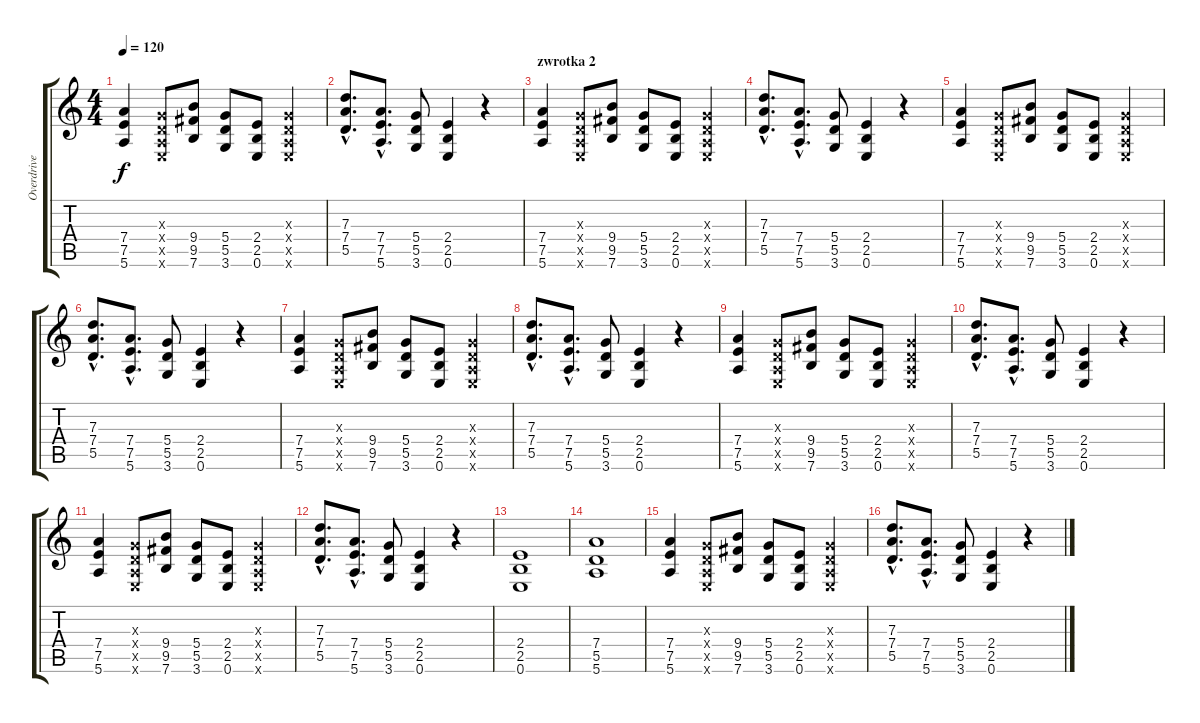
\track ("Overdrive" "Overdrive") {instrument overdrivenguitar}
\staff {score tabs}
\tuning (E4 B3 G3 D3 A2 E2) {hide}
\ts (4 4)
\tempo 120
\clef g2
\ks c
(7.4 7.5 5.6).4{dy f} (0.3{x} 0.4{x} 0.5{x} 0.6{x}).8 (9.4 9.5 7.6).8 (5.4 5.5 3.6).8 (2.4 2.5 0.6).8 (0.3{x} 0.4{x} 0.5{x} 0.6{x}).4 |
(7.3{hac} 7.4{hac} 5.5{hac}).8{d} (7.4{hac} 7.5{hac} 5.6{hac}).8{d} (5.4 5.5 3.6).8 (2.4 2.5 0.6).4 r.4 |
\section ("" "zwrotka 2")
(7.4 7.5 5.6).4 (0.3{x} 0.4{x} 0.5{x} 0.6{x}).8 (9.4 9.5 7.6).8 (5.4 5.5 3.6).8 (2.4 2.5 0.6).8 (0.3{x} 0.4{x} 0.5{x} 0.6{x}).4 |
(7.3{hac} 7.4{hac} 5.5{hac}).8{d} (7.4{hac} 7.5{hac} 5.6{hac}).8{d} (5.4 5.5 3.6).8 (2.4 2.5 0.6).4 r.4 |
(7.4 7.5 5.6).4 (0.3{x} 0.4{x} 0.5{x} 0.6{x}).8 (9.4 9.5 7.6).8 (5.4 5.5 3.6).8 (2.4 2.5 0.6).8 (0.3{x} 0.4{x} 0.5{x} 0.6{x}).4 |
(7.3{hac} 7.4{hac} 5.5{hac}).8{d} (7.4{hac} 7.5{hac} 5.6{hac}).8{d} (5.4 5.5 3.6).8 (2.4 2.5 0.6).4 r.4 |
(7.4 7.5 5.6).4 (0.3{x} 0.4{x} 0.5{x} 0.6{x}).8 (9.4 9.5 7.6).8 (5.4 5.5 3.6).8 (2.4 2.5 0.6).8 (0.3{x} 0.4{x} 0.5{x} 0.6{x}).4 |
(7.3{hac} 7.4{hac} 5.5{hac}).8{d} (7.4{hac} 7.5{hac} 5.6{hac}).8{d} (5.4 5.5 3.6).8 (2.4 2.5 0.6).4 r.4 |
(7.4 7.5 5.6).4 (0.3{x} 0.4{x} 0.5{x} 0.6{x}).8 (9.4 9.5 7.6).8 (5.4 5.5 3.6).8 (2.4 2.5 0.6).8 (0.3{x} 0.4{x} 0.5{x} 0.6{x}).4 |
(7.3{hac} 7.4{hac} 5.5{hac}).8{d} (7.4{hac} 7.5{hac} 5.6{hac}).8{d} (5.4 5.5 3.6).8 (2.4 2.5 0.6).4 r.4 |
(7.4 7.5 5.6).4 (0.3{x} 0.4{x} 0.5{x} 0.6{x}).8 (9.4 9.5 7.6).8 (5.4 5.5 3.6).8 (2.4 2.5 0.6).8 (0.3{x} 0.4{x} 0.5{x} 0.6{x}).4 |
(7.3{hac} 7.4{hac} 5.5{hac}).8{d} (7.4{hac} 7.5{hac} 5.6{hac}).8{d} (5.4 5.5 3.6).8 (2.4 2.5 0.6).4 r.4 |
(2.4 2.5 0.6).1 |
(7.4 5.5 5.6).1 |
(7.4 7.5 5.6).4 (0.3{x} 0.4{x} 0.5{x} 0.6{x}).8 (9.4 9.5 7.6).8 (5.4 5.5 3.6).8 (2.4 2.5 0.6).8 (0.3{x} 0.4{x} 0.5{x} 0.6{x}).4 |
(7.3{hac} 7.4{hac} 5.5{hac}).8{d} (7.4{hac} 7.5{hac} 5.6{hac}).8{d} (5.4 5.5 3.6).8 (2.4 2.5 0.6).4 r.4
